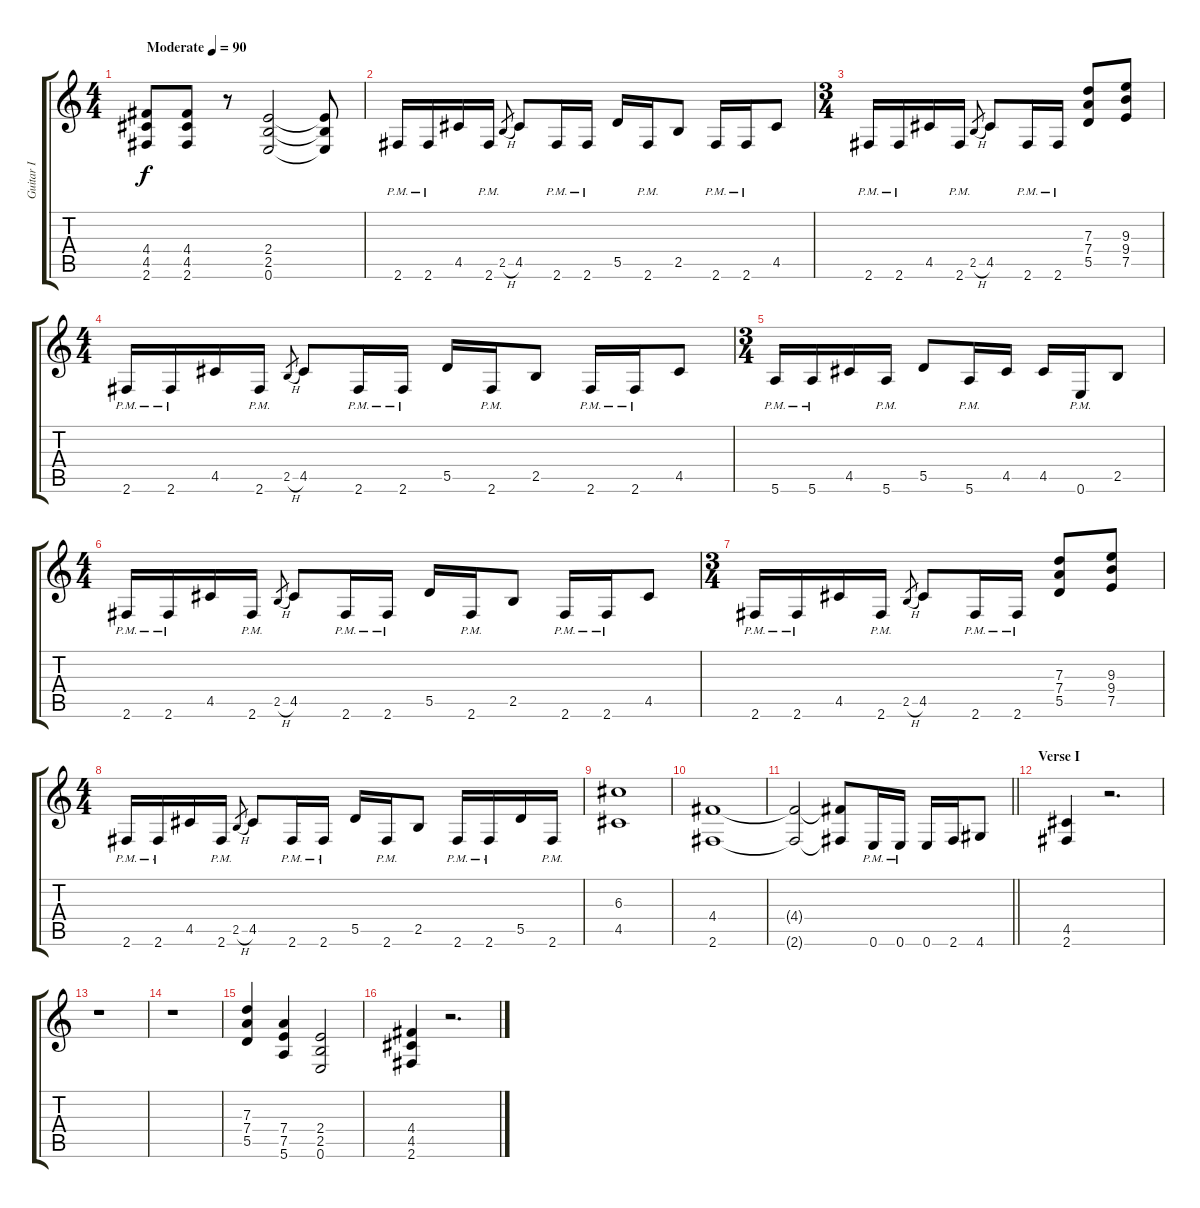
\track ("Guitar I" "Guitar I") {instrument overdrivenguitar}
\staff {score tabs}
\tuning (E4 B3 G3 D3 A2 E2) {hide}
\ts (4 4)
\tempo (90 "Moderate")
\clef g2
\ks c
(4.4 4.5 2.6).8{dy f instrument overdrivenguitar} (4.4 4.5 2.6).8 r.8 (2.4 2.5 0.6).2 (2.4{t} 2.5{t} 0.6{t}).8 |
2.6{pm}.16 2.6{pm}.16 4.5.16 2.6{pm}.16 2.5{h}.8{gr} 4.5.8 2.6{pm}.16 2.6{pm}.16 5.5.16 2.6{pm}.16 2.5.8 2.6{pm}.16 2.6{pm}.16 4.5.8 |
\ts (3 4)
2.6{pm}.16 2.6{pm}.16 4.5.16 2.6{pm}.16 2.5{h}.8{gr} 4.5.8 2.6{pm}.16 2.6{pm}.16 (7.3 7.4 5.5).8 (9.3 9.4 7.5).8 |
\ts (4 4)
2.6{pm}.16 2.6{pm}.16 4.5.16 2.6{pm}.16 2.5{h}.8{gr} 4.5.8 2.6{pm}.16 2.6{pm}.16 5.5.16 2.6{pm}.16 2.5.8 2.6{pm}.16 2.6{pm}.16 4.5.8 |
\ts (3 4)
5.6{pm}.16 5.6{pm}.16 4.5.16 5.6{pm}.16 5.5.8 5.6{pm}.16 4.5.16 4.5.16 0.6{pm}.16 2.5.8 |
\ts (4 4)
2.6{pm}.16 2.6{pm}.16 4.5.16 2.6{pm}.16 2.5{h}.8{gr} 4.5.8 2.6{pm}.16 2.6{pm}.16 5.5.16 2.6{pm}.16 2.5.8 2.6{pm}.16 2.6{pm}.16 4.5.8 |
\ts (3 4)
2.6{pm}.16 2.6{pm}.16 4.5.16 2.6{pm}.16 2.5{h}.8{gr} 4.5.8 2.6{pm}.16 2.6{pm}.16 (7.3 7.4 5.5).8 (9.3 9.4 7.5).8 |
\ts (4 4)
2.6{pm}.16 2.6{pm}.16 4.5.16 2.6{pm}.16 2.5{h}.8{gr} 4.5.8 2.6{pm}.16 2.6{pm}.16 5.5.16 2.6{pm}.16 2.5.8 2.6{pm}.16 2.6{pm}.16 5.5.16 2.6{pm}.16 |
(6.3 4.5).1 |
(4.4 2.6).1 |
\barLineRight lightlight
(4.4{t} 2.6{t}).2 (4.4{t} 2.6{t}).8 0.6{pm}.16 0.6{pm}.16 0.6.16 2.6.16 4.6.8 |
\section ("" "Verse I")
(4.5 2.6).4 r.2{d} |
r.1 |
r.1 |
(7.3 7.4 5.5).4 (7.4 7.5 5.6).4 (2.4 2.5 0.6).2 |
(4.4 4.5 2.6).4 r.2{d}
